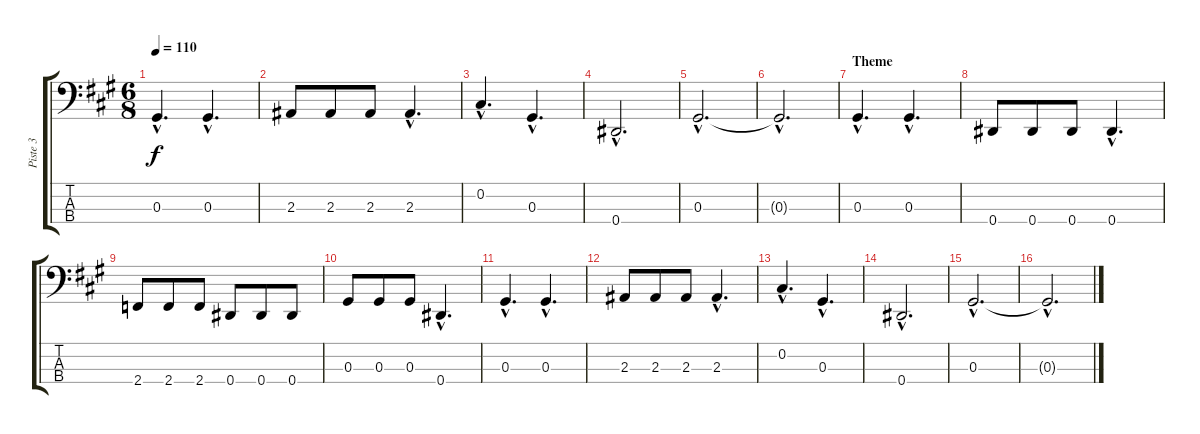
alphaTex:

\track ("Piste 3" "Piste 3") {instrument electricbassfinger}
\staff {score tabs}
\tuning (Gb2 Db2 Ab1 Eb1) {hide}
\ts (6 8)
\tempo 110
\clef f4
\ks a
0.3{hac}.4{d dy f} 0.3{hac}.4{d} |
2.3.8 2.3.8 2.3.8 2.3{hac}.4{d} |
0.2{hac}.4{d} 0.3{hac}.4{d} |
0.4{hac}.2{d} |
0.3{hac}.2{d} |
0.3{hac t}.2{d} |
\section ("" "Theme")
0.3{hac}.4{d} 0.3{hac}.4{d} |
0.4.8 0.4.8 0.4.8 0.4{hac}.4{d} |
2.4.8 2.4.8 2.4.8 0.4.8 0.4.8 0.4.8 |
0.3.8 0.3.8 0.3.8 0.4{hac}.4{d} |
0.3{hac}.4{d} 0.3{hac}.4{d} |
2.3.8 2.3.8 2.3.8 2.3{hac}.4{d} |
0.2{hac}.4{d} 0.3{hac}.4{d} |
0.4{hac}.2{d} |
0.3{hac}.2{d} |
0.3{hac t}.2{d}
